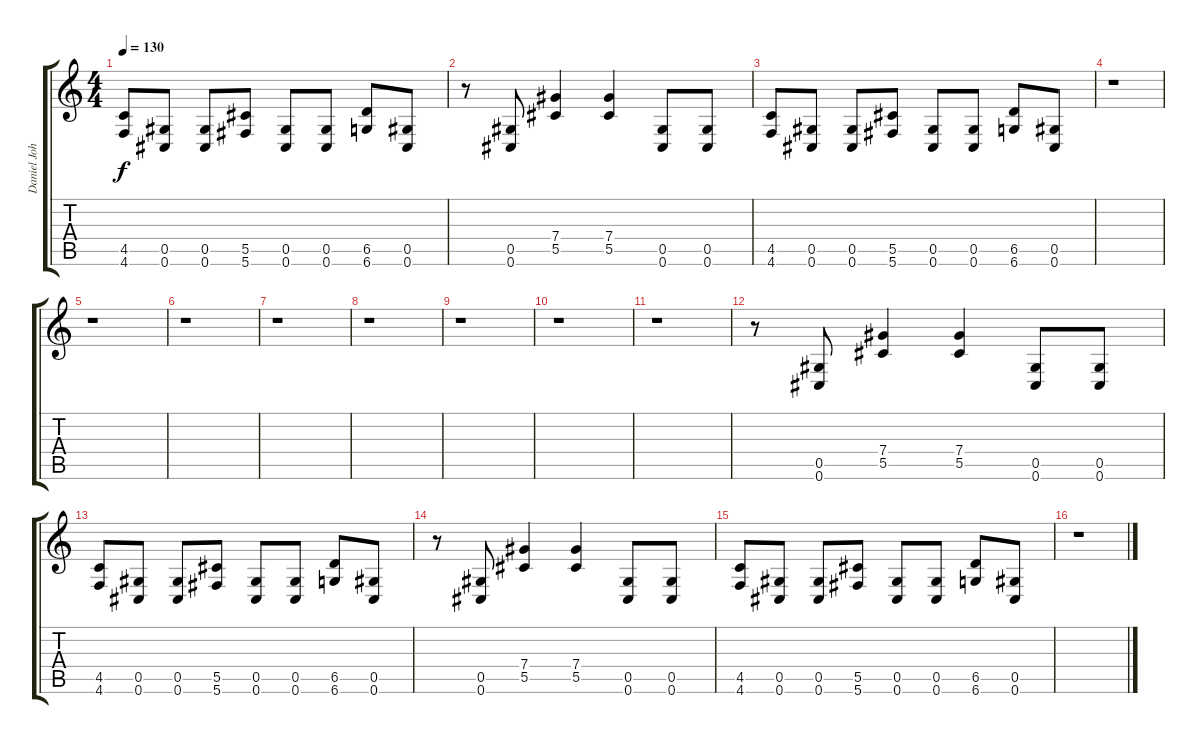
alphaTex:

\track ("Daniel Johns" "Daniel Joh") {instrument distortionguitar}
\staff {score tabs}
\tuning (Eb4 Bb3 Gb3 Db3 Ab2 Db2) {hide}
\ts (4 4)
\tempo 130
\clef g2
\ks c
(4.5 4.6).8{dy f} (0.5 0.6).8 (0.5 0.6).8 (5.5 5.6).8 (0.5 0.6).8 (0.5 0.6).8 (6.5 6.6).8 (0.5 0.6).8 |
r.8 (0.5 0.6).8 (7.4 5.5).4 (7.4 5.5).4 (0.5 0.6).8 (0.5 0.6).8 |
(4.5 4.6).8 (0.5 0.6).8 (0.5 0.6).8 (5.5 5.6).8 (0.5 0.6).8 (0.5 0.6).8 (6.5 6.6).8 (0.5 0.6).8 |
r.1 |
r.1 |
r.1 |
r.1 |
r.1 |
r.1 |
r.1 |
r.1 |
r.8 (0.5 0.6).8 (7.4 5.5).4 (7.4 5.5).4 (0.5 0.6).8 (0.5 0.6).8 |
(4.5 4.6).8 (0.5 0.6).8 (0.5 0.6).8 (5.5 5.6).8 (0.5 0.6).8 (0.5 0.6).8 (6.5 6.6).8 (0.5 0.6).8 |
r.8 (0.5 0.6).8 (7.4 5.5).4 (7.4 5.5).4 (0.5 0.6).8 (0.5 0.6).8 |
(4.5 4.6).8 (0.5 0.6).8 (0.5 0.6).8 (5.5 5.6).8 (0.5 0.6).8 (0.5 0.6).8 (6.5 6.6).8 (0.5 0.6).8 |
r.1
